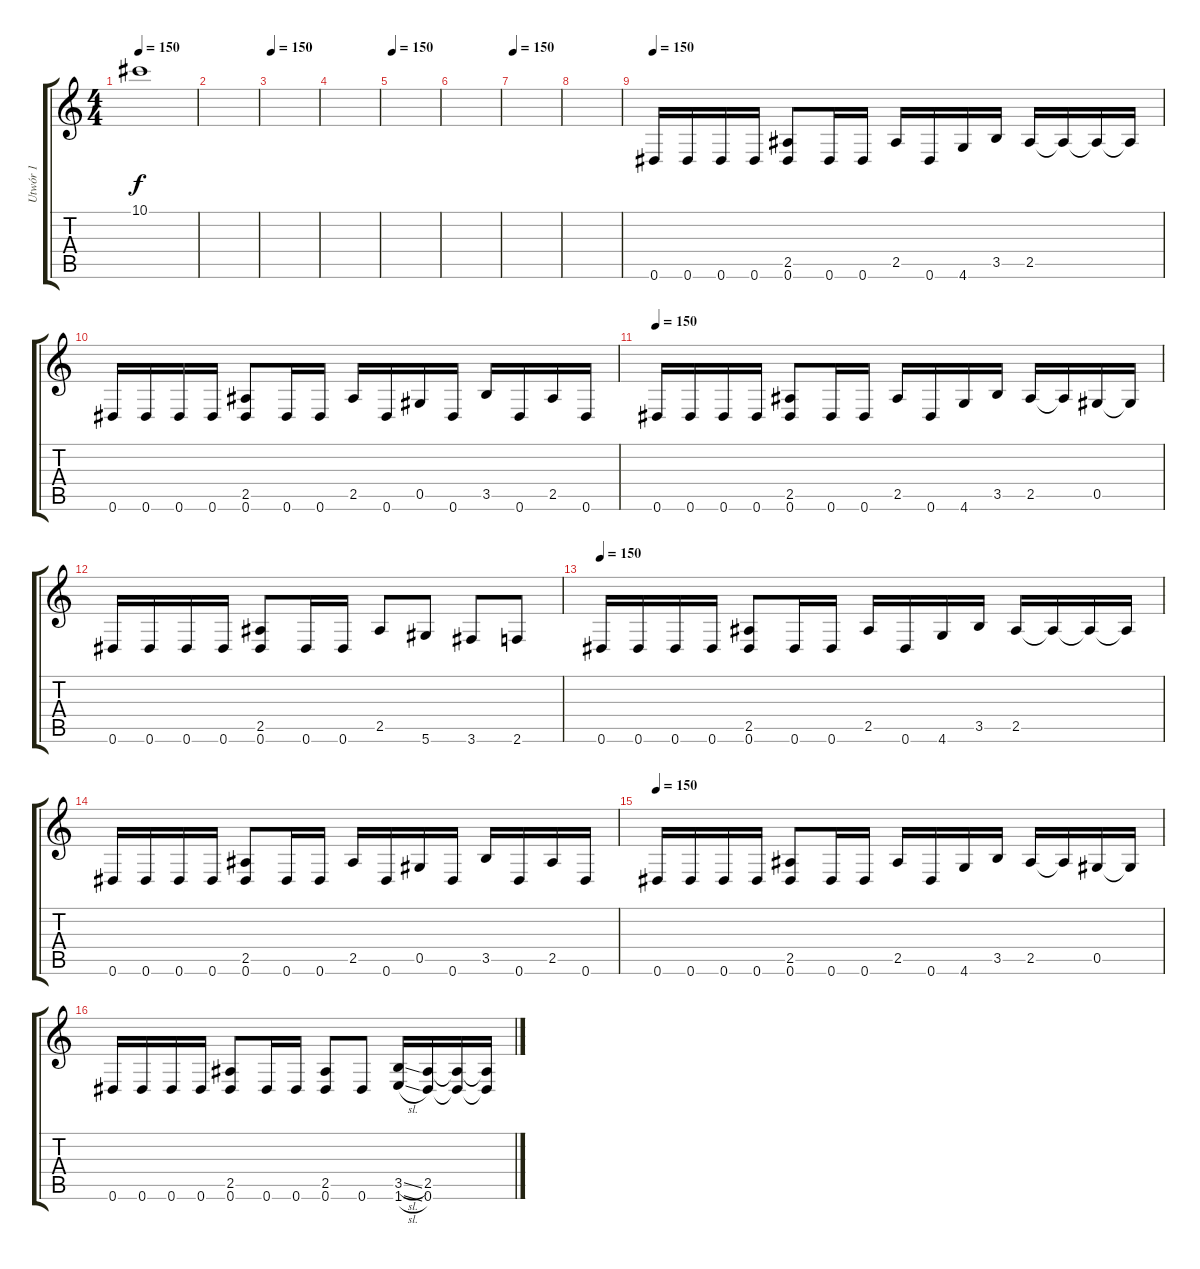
\track ("Utwór 1" "Utwór 1") {instrument distortionguitar}
\staff {score tabs}
\tuning (Eb4 Bb3 Gb3 Db3 Ab2 Eb2) {hide}
\ts (4 4)
\tempo 150
\clef g2
\ks c
10.1{t}.1{dy f} |
|
\tempo 150
|
|
\tempo 150
|
|
\tempo 150
|
|
\tempo 150
0.6.16 0.6.16 0.6.16 0.6.16 (2.5 0.6).8 0.6.16 0.6.16 2.5.16 0.6.16 4.6.16 3.5.16 2.5.16 2.5{t}.16 2.5{t}.16 2.5{t}.16 |
0.6.16 0.6.16 0.6.16 0.6.16 (2.5 0.6).8 0.6.16 0.6.16 2.5.16 0.6.16 0.5.16 0.6.16 3.5.16 0.6.16 2.5.16 0.6.16 |
\tempo 150
0.6.16 0.6.16 0.6.16 0.6.16 (2.5 0.6).8 0.6.16 0.6.16 2.5.16 0.6.16 4.6.16 3.5.16 2.5.16 2.5{t}.16 0.5.16 0.5{t}.16 |
0.6.16 0.6.16 0.6.16 0.6.16 (2.5 0.6).8 0.6.16 0.6.16 2.5.8 5.6.8 3.6.8 2.6.8 |
\tempo 150
0.6.16 0.6.16 0.6.16 0.6.16 (2.5 0.6).8 0.6.16 0.6.16 2.5.16 0.6.16 4.6.16 3.5.16 2.5.16 2.5{t}.16 2.5{t}.16 2.5{t}.16 |
0.6.16 0.6.16 0.6.16 0.6.16 (2.5 0.6).8 0.6.16 0.6.16 2.5.16 0.6.16 0.5.16 0.6.16 3.5.16 0.6.16 2.5.16 0.6.16 |
\tempo 150
0.6.16 0.6.16 0.6.16 0.6.16 (2.5 0.6).8 0.6.16 0.6.16 2.5.16 0.6.16 4.6.16 3.5.16 2.5.16 2.5{t}.16 0.5.16 0.5{t}.16 |
0.6.16 0.6.16 0.6.16 0.6.16 (2.5 0.6).8 0.6.16 0.6.16 (2.5 0.6).8 0.6.8 (3.5{sl} 1.6{sl}).16 (2.5 0.6).16 (2.5{t} 0.6{t}).16 (2.5{t} 0.6{t}).16
